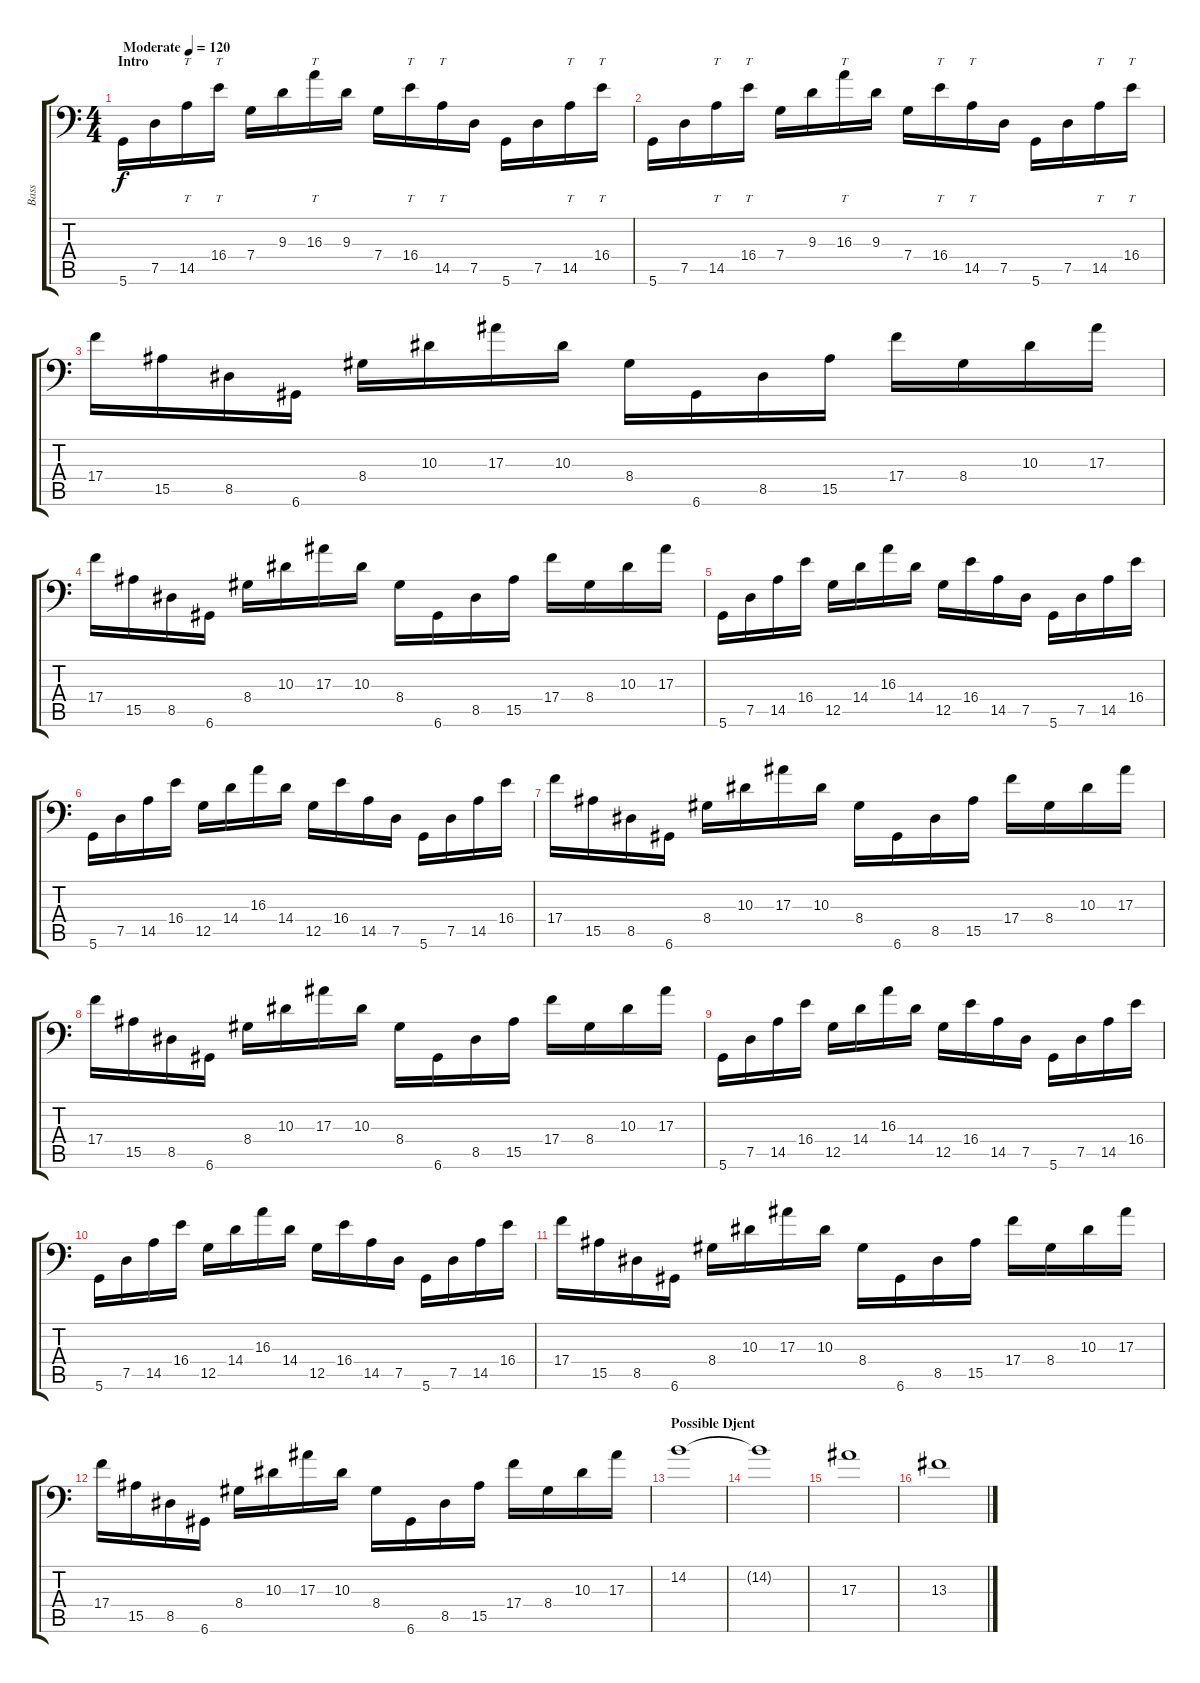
\track ("Bass" "Bass") {instrument fretlessbass}
\staff {score tabs}
\tuning (D3 A2 F2 C2 G1 D1) {hide}
\ts (4 4)
\section ("" "Intro")
\tempo (120 "Moderate")
\clef f4
\ks c
5.6.16{dy f instrument fretlessbass} 7.5.16 14.5.16{tt} 16.4.16{tt} 7.4.16 9.3.16 16.3.16{tt} 9.3.16 7.4.16 16.4.16{tt} 14.5.16{tt} 7.5.16 5.6.16 7.5.16 14.5.16{tt} 16.4.16{tt} |
5.6.16 7.5.16 14.5.16{tt} 16.4.16{tt} 7.4.16 9.3.16 16.3.16{tt} 9.3.16 7.4.16 16.4.16{tt} 14.5.16{tt} 7.5.16 5.6.16 7.5.16 14.5.16{tt} 16.4.16{tt} |
17.4.16 15.5.16 8.5.16 6.6.16 8.4.16 10.3.16 17.3.16 10.3.16 8.4.16 6.6.16 8.5.16 15.5.16 17.4.16 8.4.16 10.3.16 17.3.16 |
17.4.16 15.5.16 8.5.16 6.6.16 8.4.16 10.3.16 17.3.16 10.3.16 8.4.16 6.6.16 8.5.16 15.5.16 17.4.16 8.4.16 10.3.16 17.3.16 |
5.6.16 7.5.16 14.5.16 16.4.16 12.5.16 14.4.16 16.3.16 14.4.16 12.5.16 16.4.16 14.5.16 7.5.16 5.6.16 7.5.16 14.5.16 16.4.16 |
5.6.16 7.5.16 14.5.16 16.4.16 12.5.16 14.4.16 16.3.16 14.4.16 12.5.16 16.4.16 14.5.16 7.5.16 5.6.16 7.5.16 14.5.16 16.4.16 |
17.4.16 15.5.16 8.5.16 6.6.16 8.4.16 10.3.16 17.3.16 10.3.16 8.4.16 6.6.16 8.5.16 15.5.16 17.4.16 8.4.16 10.3.16 17.3.16 |
17.4.16 15.5.16 8.5.16 6.6.16 8.4.16 10.3.16 17.3.16 10.3.16 8.4.16 6.6.16 8.5.16 15.5.16 17.4.16 8.4.16 10.3.16 17.3.16 |
5.6.16 7.5.16 14.5.16 16.4.16 12.5.16 14.4.16 16.3.16 14.4.16 12.5.16 16.4.16 14.5.16 7.5.16 5.6.16 7.5.16 14.5.16 16.4.16 |
5.6.16 7.5.16 14.5.16 16.4.16 12.5.16 14.4.16 16.3.16 14.4.16 12.5.16 16.4.16 14.5.16 7.5.16 5.6.16 7.5.16 14.5.16 16.4.16 |
17.4.16 15.5.16 8.5.16 6.6.16 8.4.16 10.3.16 17.3.16 10.3.16 8.4.16 6.6.16 8.5.16 15.5.16 17.4.16 8.4.16 10.3.16 17.3.16 |
17.4.16 15.5.16 8.5.16 6.6.16 8.4.16 10.3.16 17.3.16 10.3.16 8.4.16 6.6.16 8.5.16 15.5.16 17.4.16 8.4.16 10.3.16 17.3.16 |
\section ("" "Possible Djent")
14.2.1 |
14.2{t}.1 |
17.3.1 |
13.3.1
